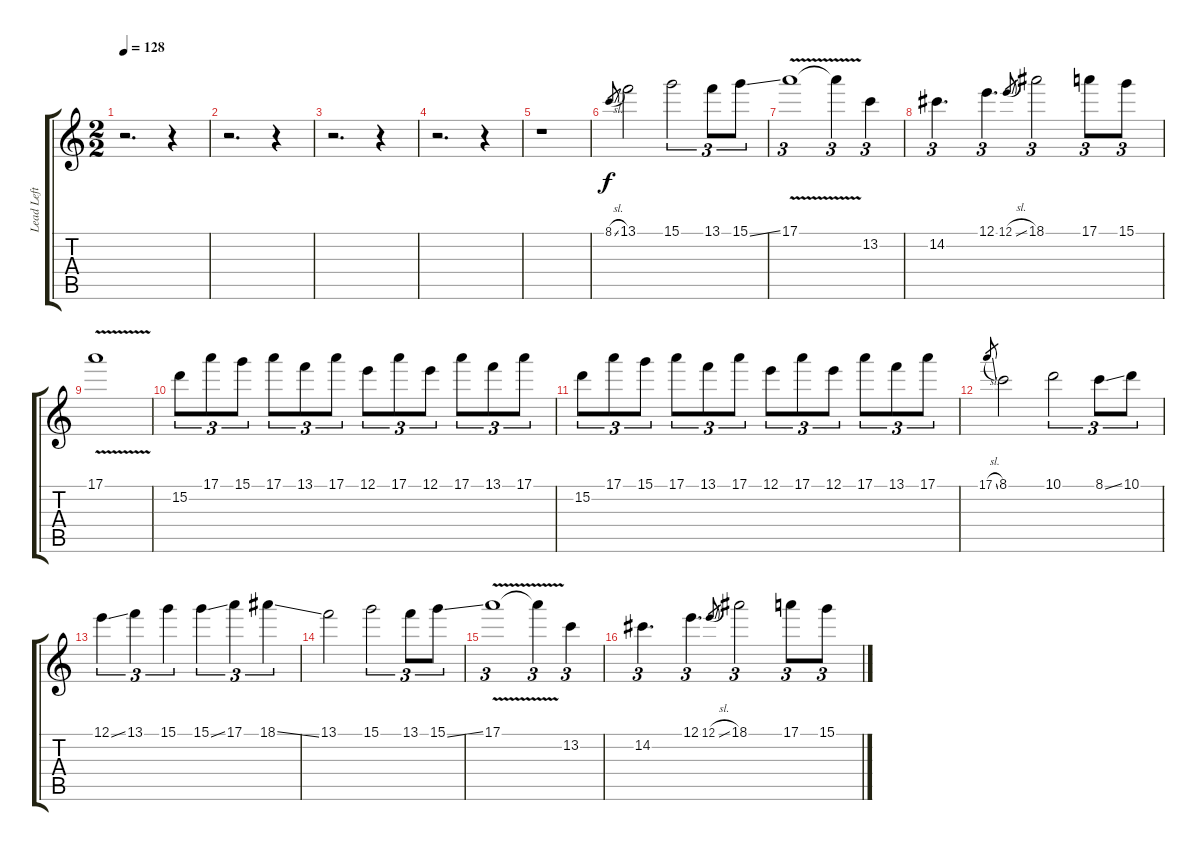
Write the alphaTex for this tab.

\track ("Lead Left" "Lead Left") {instrument overdrivenguitar}
\staff {score tabs}
\tuning (E4 B3 G3 D3 A2 D2) {hide}
\ts (2 2)
\tempo 128
\clef g2
\ks c
r.2{d dy f} r.4 |
r.2{d} r.4 |
r.2{d} r.4 |
r.2{d} r.4 |
r.1 |
8.1{sl}.8{gr} 13.1.2 15.1.2{tu (3 2)} 13.1.8{tu (3 2)} 15.1{ss}.8{tu (3 2)} |
17.1{v}.1{tu (3 2)} 17.1{v t}.4{tu (3 2)} 13.2.4{tu (3 2)} |
14.2.4{d tu (3 2)} 12.1.4{d tu (3 2)} 12.1{sl}.8{gr} 18.1.2{tu (3 2)} 17.1.8{tu (3 2)} 15.1.8{tu (3 2)} |
17.1{v}.1 |
15.2.8{tu (3 2)} 17.1.8{tu (3 2)} 15.1.8{tu (3 2)} 17.1.8{tu (3 2)} 13.1.8{tu (3 2)} 17.1.8{tu (3 2)} 12.1.8{tu (3 2)} 17.1.8{tu (3 2)} 12.1.8{tu (3 2)} 17.1.8{tu (3 2)} 13.1.8{tu (3 2)} 17.1.8{tu (3 2)} |
15.2.8{tu (3 2)} 17.1.8{tu (3 2)} 15.1.8{tu (3 2)} 17.1.8{tu (3 2)} 13.1.8{tu (3 2)} 17.1.8{tu (3 2)} 12.1.8{tu (3 2)} 17.1.8{tu (3 2)} 12.1.8{tu (3 2)} 17.1.8{tu (3 2)} 13.1.8{tu (3 2)} 17.1.8{tu (3 2)} |
17.1{sl}.8{gr} 8.1.2 10.1.2{tu (3 2)} 8.1{ss}.8{tu (3 2)} 10.1.8{tu (3 2)} |
12.1{ss}.4{tu (3 2)} 13.1.4{tu (3 2)} 15.1.4{tu (3 2)} 15.1{ss}.4{tu (3 2)} 17.1.4{tu (3 2)} 18.1{ss}.4{tu (3 2)} |
13.1.2 15.1.2{tu (3 2)} 13.1.8{tu (3 2)} 15.1{ss}.8{tu (3 2)} |
17.1{v}.1{tu (3 2)} 17.1{v t}.4{tu (3 2)} 13.2.4{tu (3 2)} |
14.2.4{d tu (3 2)} 12.1.4{d tu (3 2)} 12.1{sl}.8{gr} 18.1.2{tu (3 2)} 17.1.8{tu (3 2)} 15.1.8{tu (3 2)}
